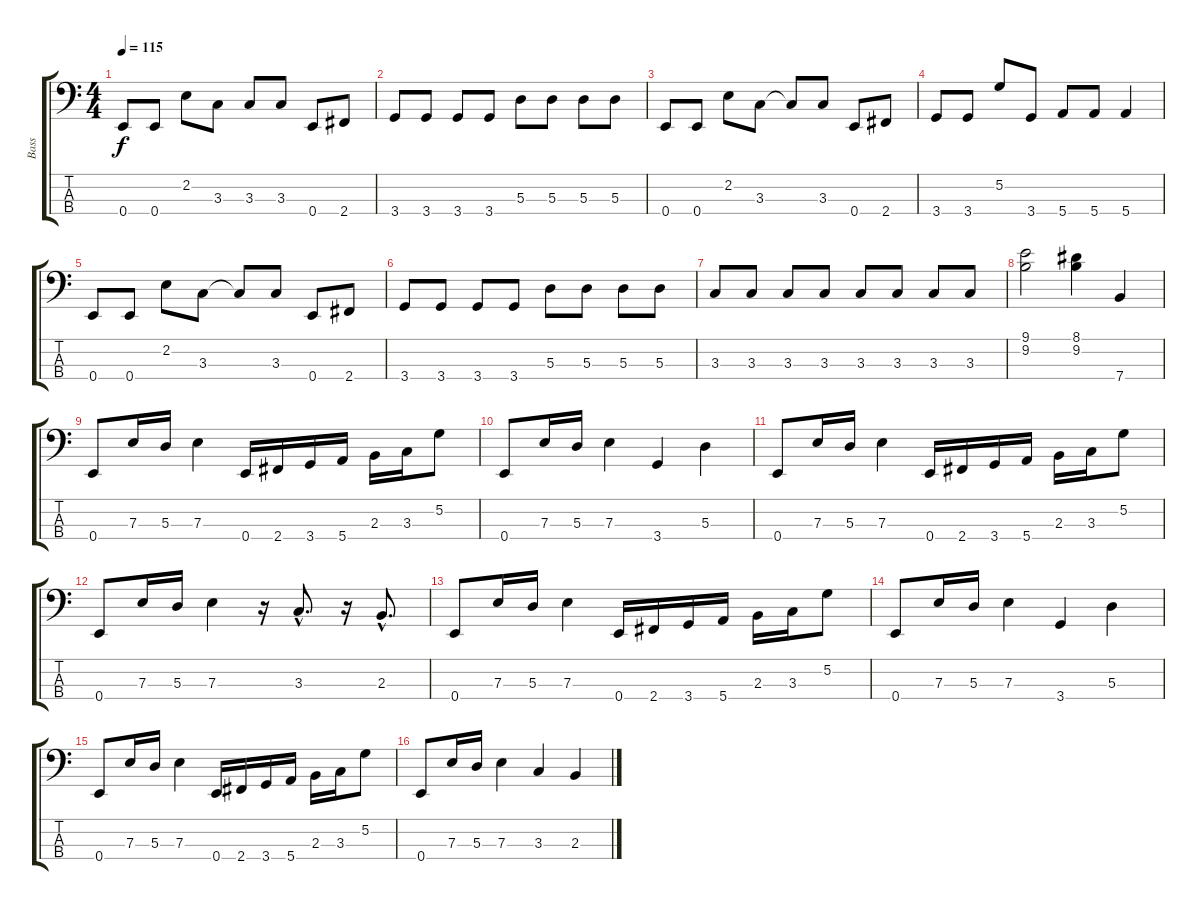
\track ("Bass" "Bass") {instrument electricbassfinger}
\staff {score tabs}
\tuning (G2 D2 A1 E1) {hide}
\ts (4 4)
\tempo 115
\clef f4
\ks c
0.4.8{dy f} 0.4.8 2.2.8 3.3.8 3.3.8 3.3.8 0.4.8 2.4.8 |
3.4.8 3.4.8 3.4.8 3.4.8 5.3.8 5.3.8 5.3.8 5.3.8 |
0.4.8 0.4.8 2.2.8 3.3.8 3.3{t}.8 3.3.8 0.4.8 2.4.8 |
3.4.8 3.4.8 5.2.8 3.4.8 5.4.8 5.4.8 5.4.4 |
0.4.8 0.4.8 2.2.8 3.3.8 3.3{t}.8 3.3.8 0.4.8 2.4.8 |
3.4.8 3.4.8 3.4.8 3.4.8 5.3.8 5.3.8 5.3.8 5.3.8 |
3.3.8 3.3.8 3.3.8 3.3.8 3.3.8 3.3.8 3.3.8 3.3.8 |
(9.1 9.2).2 (8.1 9.2).4 7.4.4 |
0.4.8 7.3.16 5.3.16 7.3.4 0.4.16 2.4.16 3.4.16 5.4.16 2.3.16 3.3.16 5.2.8 |
0.4.8 7.3.16 5.3.16 7.3.4 3.4.4 5.3.4 |
0.4.8 7.3.16 5.3.16 7.3.4 0.4.16 2.4.16 3.4.16 5.4.16 2.3.16 3.3.16 5.2.8 |
0.4.8 7.3.16 5.3.16 7.3.4 r.16 3.3{hac}.8{d} r.16 2.3{hac}.8{d} |
0.4.8 7.3.16 5.3.16 7.3.4 0.4.16 2.4.16 3.4.16 5.4.16 2.3.16 3.3.16 5.2.8 |
0.4.8 7.3.16 5.3.16 7.3.4 3.4.4 5.3.4 |
0.4.8 7.3.16 5.3.16 7.3.4 0.4.16 2.4.16 3.4.16 5.4.16 2.3.16 3.3.16 5.2.8 |
0.4.8 7.3.16 5.3.16 7.3.4 3.3.4 2.3.4
